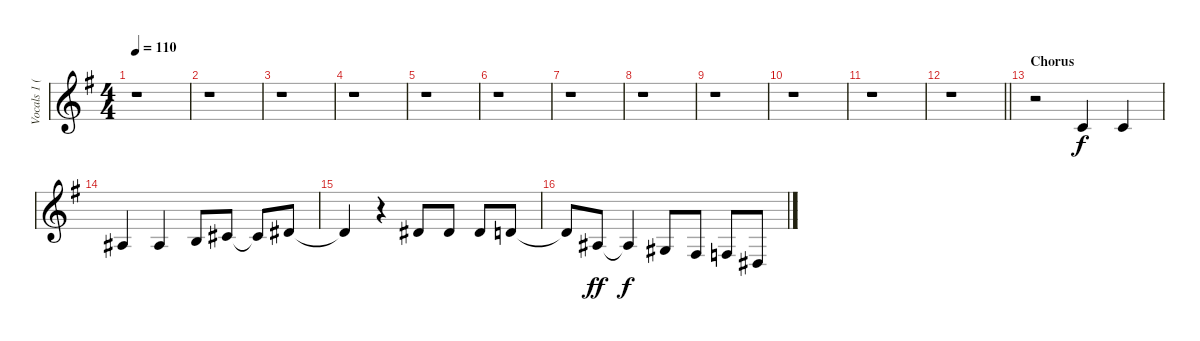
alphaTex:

\track ("Vocals 1 (Layne)" "Vocals 1 (") {instrument oboe}
\staff {score}
\tuning (Eb4 Bb3 Gb3 Db3 Ab2 Eb2) {hide}
\ts (4 4)
\tempo 110
\clef g2
\ks g
r.1{dy f} |
r.1 |
r.1 |
r.1 |
r.1 |
r.1 |
r.1 |
r.1 |
r.1 |
r.1 |
r.1 |
\barLineRight lightlight
r.1 |
\section ("" "Chorus")
r.2 11.4.4 11.4.4 |
9.4.4 9.4.4 5.3.8 7.3.8 7.3{t}.8 9.3.8 |
9.3{t}.4 r.4 9.3.8 9.3.8 9.3.8 8.3.8 |
8.3{t}.8 9.4.8{dy ff} 9.4{t}.4{dy f} 7.4.8 5.4.8 4.4.8 7.5.8
